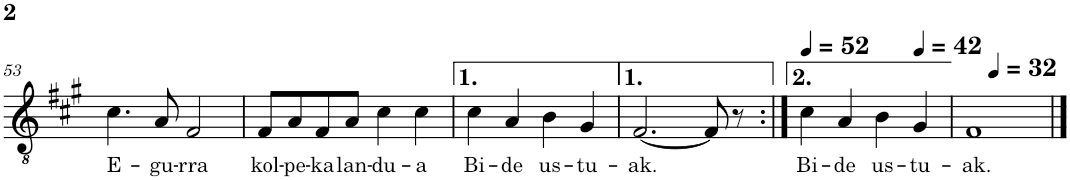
**kern	**text
*part1	*part1
*staff1	*staff1
*I"Ténor 1	*
*I'T.1	*
!!LO:PB:g=z
*clefGv2	*
*k[f#c#g#]	*
*M4/4	*
=53	=53
!	!LO:LY:b
4.c#\	E-
!	!LO:LY:b
8A/	-gu-
!	!LO:LY:b
2F#/	-rra
=54	=54
!	!LO:LY:b
8F#/L	kol-
!	!LO:LY:b
8A/	-pe-
!	!LO:LY:b
8F#/	-ka
!	!LO:LY:b
8A/J	lan-
!	!LO:LY:b
4c#\	-du-
!	!LO:LY:b
4c#\	-a
=55	=55
!	!LO:LY:b
4c#\	Bi-
!	!LO:LY:b
4A/	-de
!	!LO:LY:b
4B\	us-
!	!LO:LY:b
4G#/	-tu-
=56	=56
!	!LO:LY:b
[2.F#/	-ak.
8F#/]	.
8r	.
=57:|!	=57:|!
*MM52	*
!	!LO:LY:b
4c#\	Bi-
!	!LO:LY:b
4A/	-de
!	!LO:LY:b
4B\	us-
*MM42	*
!	!LO:LY:b
4G#/	-tu-
=58	=58
!	!LO:LY:b
*^	*
1F#	4ryy	-ak.
*MM32	*	*
.	2.ryy	.
*v	*v	*
==	==
*-	*-
